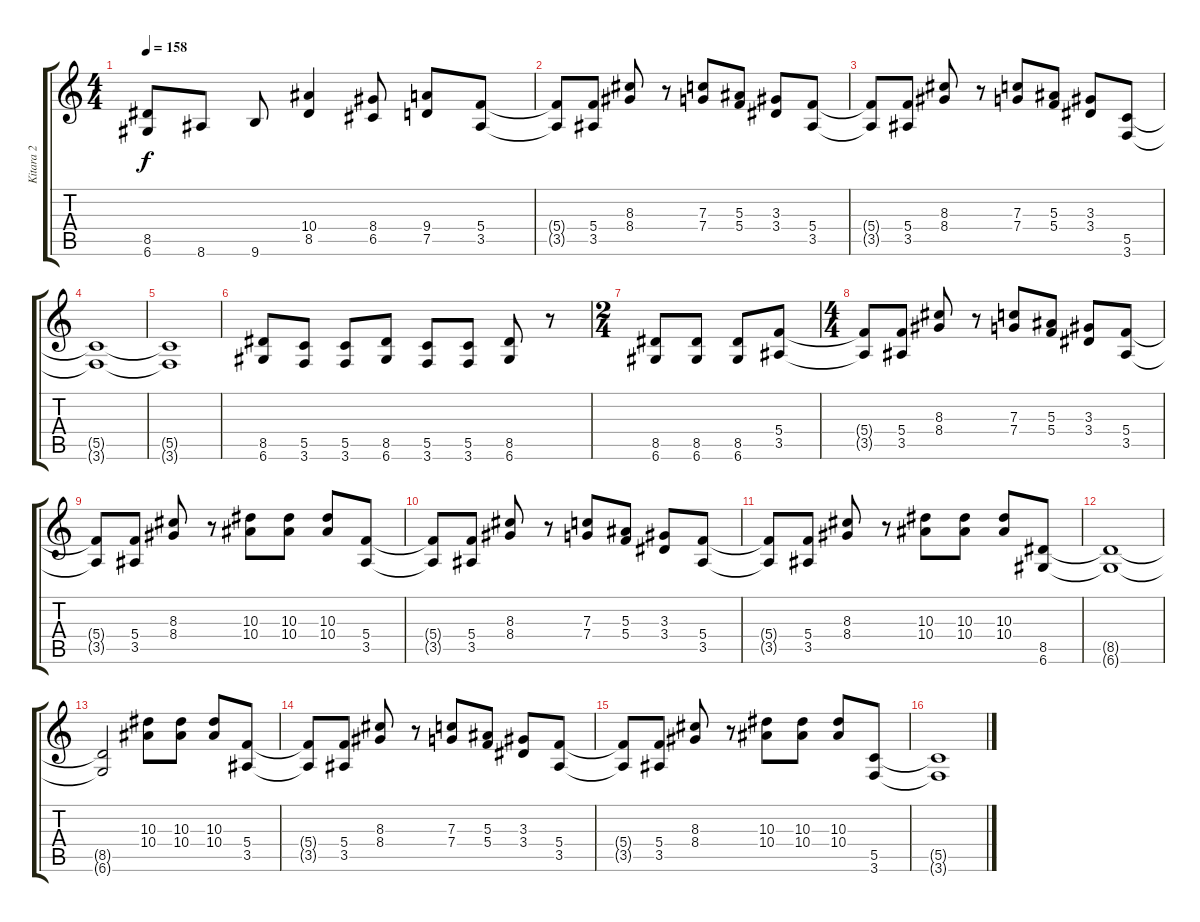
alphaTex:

\track ("Kitara 2" "Kitara 2") {instrument distortionguitar}
\staff {score tabs}
\tuning (D4 A3 F3 C3 G2 D2) {hide}
\ts (4 4)
\tempo 158
\clef g2
\ks c
(8.5{t} 6.6{t}).8{dy f} 8.6.8 9.6.8 (10.4 8.5).4 (8.4 6.5).8 (9.4 7.5).8 (5.4 3.5).8 |
(5.4{t} 3.5{t}).8 (5.4 3.5).8 (8.3 8.4).8 r.8 (7.3 7.4).8 (5.3 5.4).8 (3.3 3.4).8 (5.4 3.5).8 |
(5.4{t} 3.5{t}).8 (5.4 3.5).8 (8.3 8.4).8 r.8 (7.3 7.4).8 (5.3 5.4).8 (3.3 3.4).8 (5.5 3.6).8 |
(5.5{t} 3.6{t}).1 |
(5.5{t} 3.6{t}).1 |
(8.5 6.6).8 (5.5 3.6).8 (5.5 3.6).8 (8.5 6.6).8 (5.5 3.6).8 (5.5 3.6).8 (8.5 6.6).8 r.8 |
\ts (2 4)
(8.5 6.6).8 (8.5 6.6).8 (8.5 6.6).8 (5.4 3.5).8 |
\ts (4 4)
(5.4{t} 3.5{t}).8 (5.4 3.5).8 (8.3 8.4).8 r.8 (7.3 7.4).8 (5.3 5.4).8 (3.3 3.4).8 (5.4 3.5).8 |
(5.4{t} 3.5{t}).8 (5.4 3.5).8 (8.3 8.4).8 r.8 (10.3 10.4).8 (10.3 10.4).8 (10.3 10.4).8 (5.4 3.5).8 |
(5.4{t} 3.5{t}).8 (5.4 3.5).8 (8.3 8.4).8 r.8 (7.3 7.4).8 (5.3 5.4).8 (3.3 3.4).8 (5.4 3.5).8 |
(5.4{t} 3.5{t}).8 (5.4 3.5).8 (8.3 8.4).8 r.8 (10.3 10.4).8 (10.3 10.4).8 (10.3 10.4).8 (8.5 6.6).8 |
(8.5{t} 6.6{t}).1 |
(8.5{t} 6.6{t}).2 (10.3 10.4).8 (10.3 10.4).8 (10.3 10.4).8 (5.4 3.5).8 |
(5.4{t} 3.5{t}).8 (5.4 3.5).8 (8.3 8.4).8 r.8 (7.3 7.4).8 (5.3 5.4).8 (3.3 3.4).8 (5.4 3.5).8 |
(5.4{t} 3.5{t}).8 (5.4 3.5).8 (8.3 8.4).8 r.8 (10.3 10.4).8 (10.3 10.4).8 (10.3 10.4).8 (5.5 3.6).8 |
(5.5{t} 3.6{t}).1
